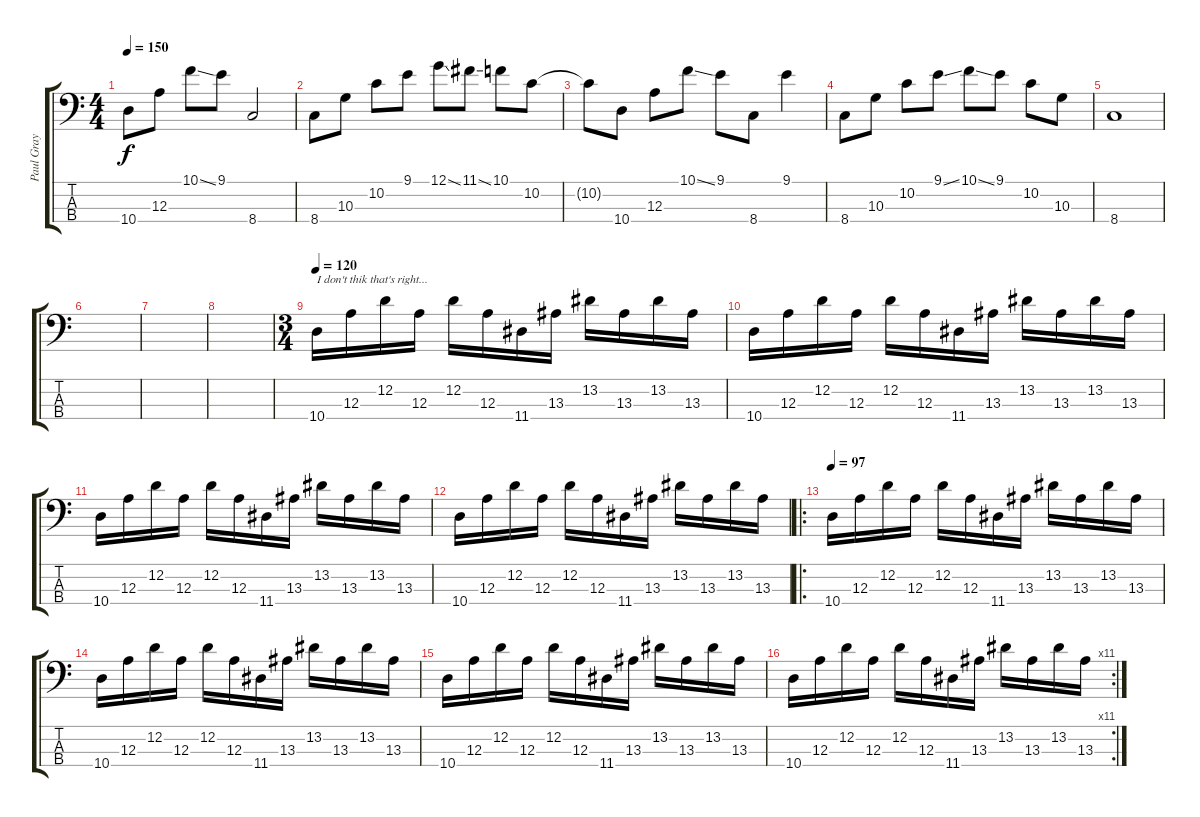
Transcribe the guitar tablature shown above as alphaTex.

\track ("Paul Gray" "Paul Gray") {instrument electricbassfinger}
\staff {score tabs}
\tuning (G2 D2 A1 E1) {hide}
\ts (4 4)
\tempo 150
\clef f4
\ks c
10.4.8{dy f} 12.3.8 10.1{ss}.8 9.1.8 8.4.2 |
8.4.8 10.3.8 10.2.8 9.1.8 12.1{ss}.8 11.1{ss}.8 10.1.8 10.2.8 |
10.2{t}.8 10.4.8 12.3.8 10.1{ss}.8 9.1.8 8.4.8 9.1.4 |
8.4.8 10.3.8 10.2.8 9.1{ss}.8 10.1{ss}.8 9.1.8 10.2.8 10.3.8 |
8.4.1 |
|
|
|
\ts (3 4)
\tempo 120
10.4.16{txt "I don't thik that's right..."} 12.3.16 12.2.16 12.3.16 12.2.16 12.3.16 11.4.16 13.3.16 13.2.16 13.3.16 13.2.16 13.3.16 |
10.4.16 12.3.16 12.2.16 12.3.16 12.2.16 12.3.16 11.4.16 13.3.16 13.2.16 13.3.16 13.2.16 13.3.16 |
10.4.16 12.3.16 12.2.16 12.3.16 12.2.16 12.3.16 11.4.16 13.3.16 13.2.16 13.3.16 13.2.16 13.3.16 |
10.4.16 12.3.16 12.2.16 12.3.16 12.2.16 12.3.16 11.4.16 13.3.16 13.2.16 13.3.16 13.2.16 13.3.16 |
\ro
\tempo 97
10.4.16{volume 8} 12.3.16 12.2.16 12.3.16 12.2.16 12.3.16 11.4.16 13.3.16 13.2.16 13.3.16 13.2.16 13.3.16 |
10.4.16 12.3.16 12.2.16 12.3.16 12.2.16 12.3.16 11.4.16 13.3.16 13.2.16 13.3.16 13.2.16 13.3.16 |
10.4.16 12.3.16 12.2.16 12.3.16 12.2.16 12.3.16 11.4.16 13.3.16 13.2.16 13.3.16 13.2.16 13.3.16 |
\rc 11
10.4.16 12.3.16 12.2.16 12.3.16 12.2.16 12.3.16 11.4.16 13.3.16 13.2.16 13.3.16 13.2.16 13.3.16
